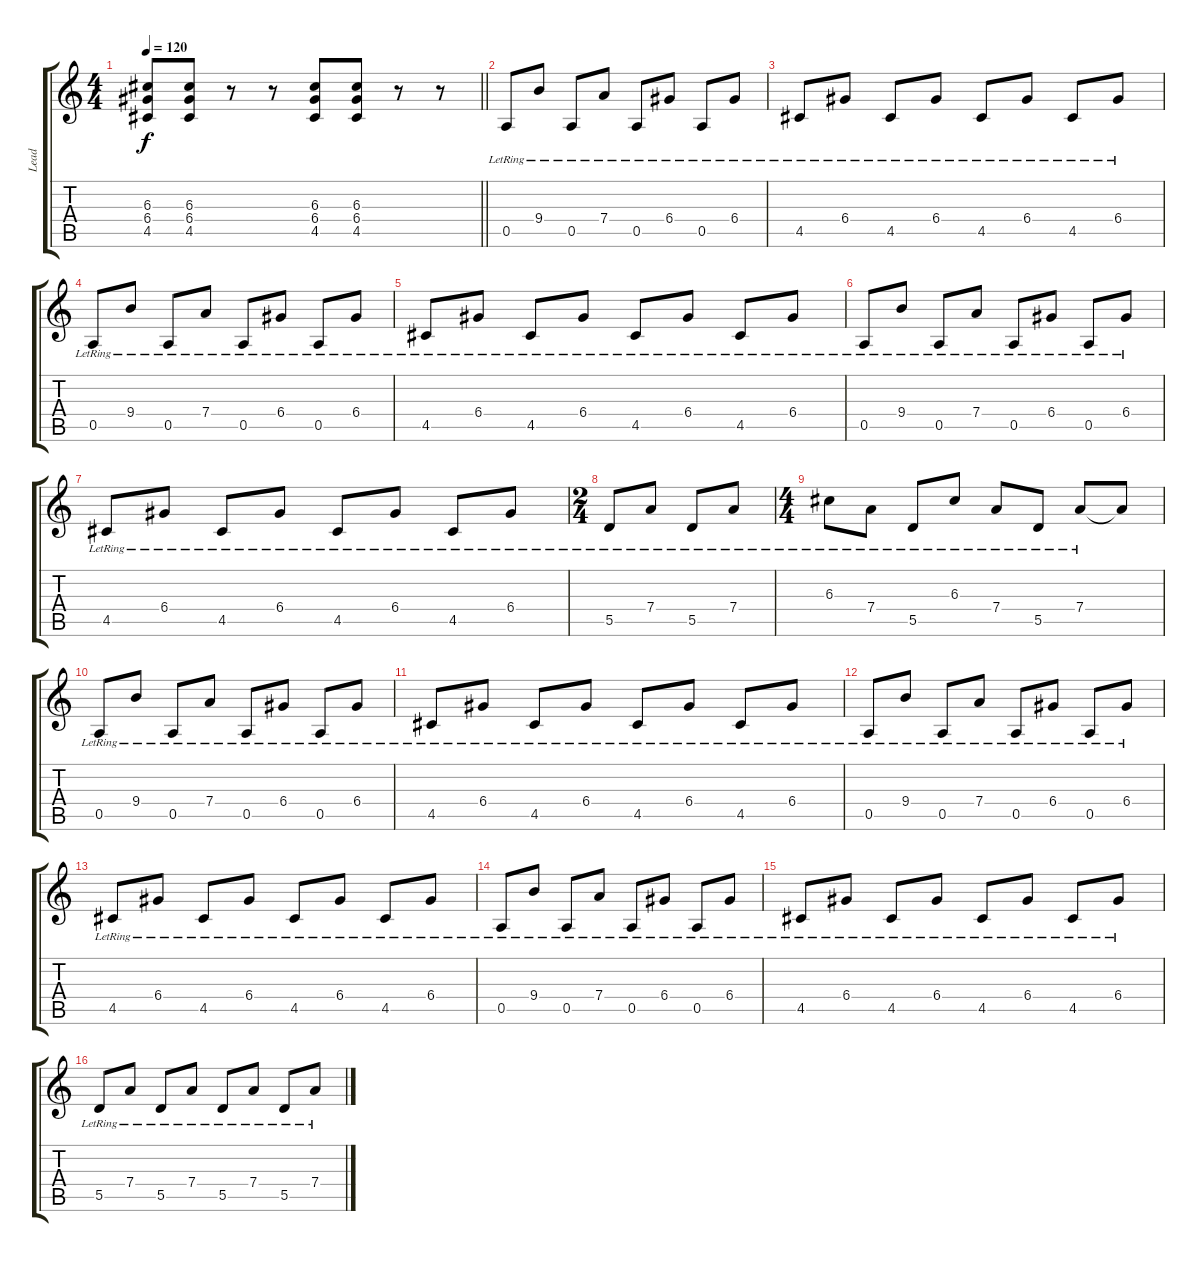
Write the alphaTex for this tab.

\track ("Lead" "Lead") {instrument electricguitarclean}
\staff {score tabs}
\tuning (E4 B3 G3 D3 A2 E2) {hide}
\ts (4 4)
\tempo 120
\clef g2
\barLineRight lightlight
\ks c
(6.3 6.4 4.5).8{dy f} (6.3 6.4 4.5).8 r.8 r.8 (6.3 6.4 4.5).8 (6.3 6.4 4.5).8 r.8 r.8 |
0.5{lr}.8 9.4{lr}.8 0.5{lr}.8 7.4{lr}.8 0.5{lr}.8 6.4{lr}.8 0.5{lr}.8 6.4{lr}.8 |
4.5{lr}.8 6.4{lr}.8 4.5{lr}.8 6.4{lr}.8 4.5{lr}.8 6.4{lr}.8 4.5{lr}.8 6.4{lr}.8 |
0.5{lr}.8 9.4{lr}.8 0.5{lr}.8 7.4{lr}.8 0.5{lr}.8 6.4{lr}.8 0.5{lr}.8 6.4{lr}.8 |
4.5{lr}.8 6.4{lr}.8 4.5{lr}.8 6.4{lr}.8 4.5{lr}.8 6.4{lr}.8 4.5{lr}.8 6.4{lr}.8 |
0.5{lr}.8 9.4{lr}.8 0.5{lr}.8 7.4{lr}.8 0.5{lr}.8 6.4{lr}.8 0.5{lr}.8 6.4{lr}.8 |
4.5{lr}.8 6.4{lr}.8 4.5{lr}.8 6.4{lr}.8 4.5{lr}.8 6.4{lr}.8 4.5{lr}.8 6.4{lr}.8 |
\ts (2 4)
5.5{lr}.8 7.4{lr}.8 5.5{lr}.8 7.4{lr}.8 |
\ts (4 4)
6.3{lr}.8 7.4{lr}.8 5.5{lr}.8 6.3{lr}.8 7.4{lr}.8 5.5{lr}.8 7.4{lr}.8 7.4{t}.8 |
0.5{lr}.8 9.4{lr}.8 0.5{lr}.8 7.4{lr}.8 0.5{lr}.8 6.4{lr}.8 0.5{lr}.8 6.4{lr}.8 |
4.5{lr}.8 6.4{lr}.8 4.5{lr}.8 6.4{lr}.8 4.5{lr}.8 6.4{lr}.8 4.5{lr}.8 6.4{lr}.8 |
0.5{lr}.8 9.4{lr}.8 0.5{lr}.8 7.4{lr}.8 0.5{lr}.8 6.4{lr}.8 0.5{lr}.8 6.4{lr}.8 |
4.5{lr}.8 6.4{lr}.8 4.5{lr}.8 6.4{lr}.8 4.5{lr}.8 6.4{lr}.8 4.5{lr}.8 6.4{lr}.8 |
0.5{lr}.8 9.4{lr}.8 0.5{lr}.8 7.4{lr}.8 0.5{lr}.8 6.4{lr}.8 0.5{lr}.8 6.4{lr}.8 |
4.5{lr}.8 6.4{lr}.8 4.5{lr}.8 6.4{lr}.8 4.5{lr}.8 6.4{lr}.8 4.5{lr}.8 6.4{lr}.8 |
5.5{lr}.8 7.4{lr}.8 5.5{lr}.8 7.4{lr}.8 5.5{lr}.8 7.4{lr}.8 5.5{lr}.8 7.4{lr}.8
